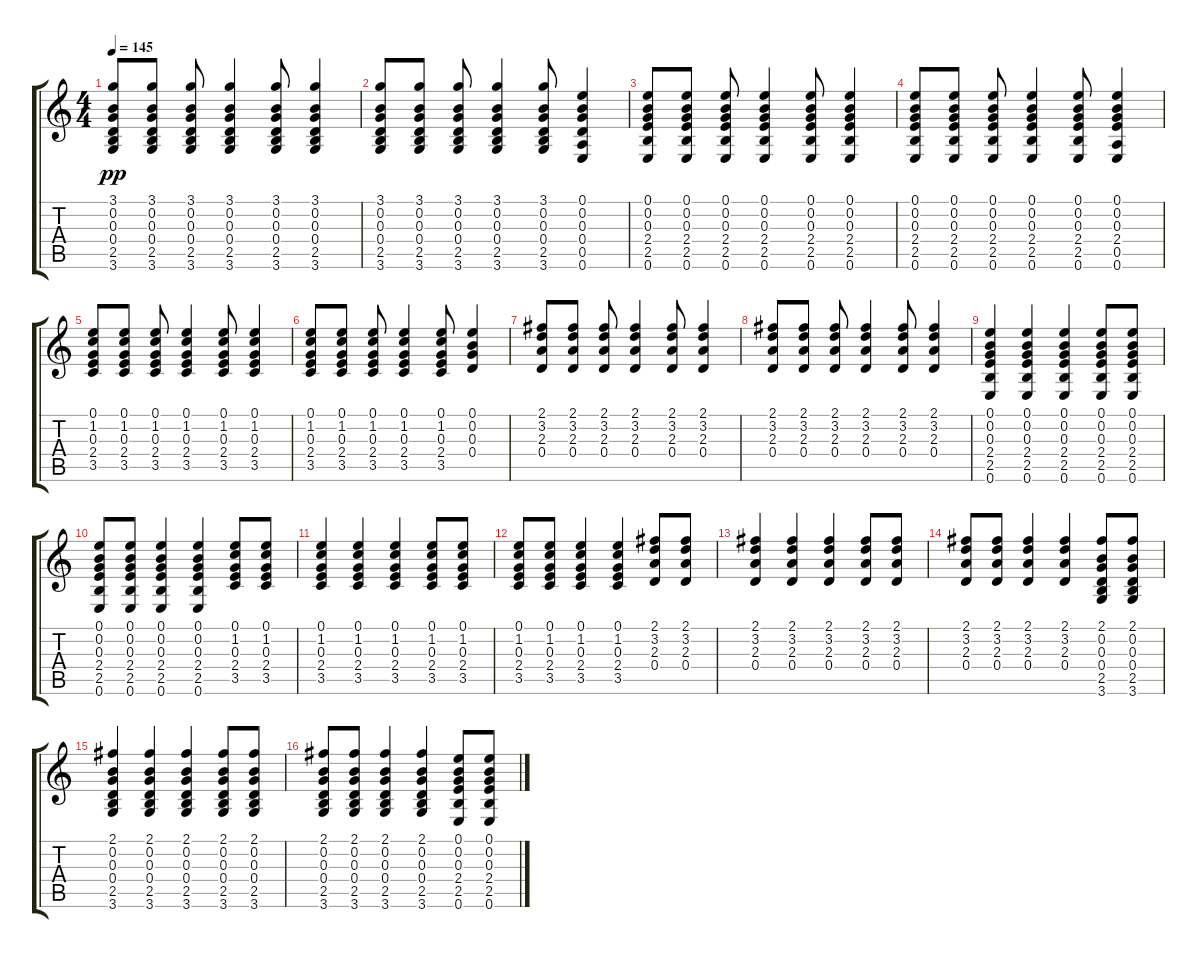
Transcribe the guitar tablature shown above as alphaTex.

\track "" {instrument overdrivenguitar}
\staff {score tabs}
\tuning (E4 B3 G3 D3 A2 E2) {hide}
\ts (4 4)
\tempo 145
\clef g2
\ks c
(3.1 0.2 0.3 0.4 2.5 3.6).8{dy pp} (3.1 0.2 0.3 0.4 2.5 3.6).8 (3.1 0.2 0.3 0.4 2.5 3.6).8 (3.1 0.2 0.3 0.4 2.5 3.6).4 (3.1 0.2 0.3 0.4 2.5 3.6).8 (3.1 0.2 0.3 0.4 2.5 3.6).4 |
(3.1 0.2 0.3 0.4 2.5 3.6).8 (3.1 0.2 0.3 0.4 2.5 3.6).8 (3.1 0.2 0.3 0.4 2.5 3.6).8 (3.1 0.2 0.3 0.4 2.5 3.6).4 (3.1 0.2 0.3 0.4 2.5 3.6).8 (0.1 0.2 0.3 0.4 0.5 0.6).4 |
(0.1 0.2 0.3 2.4 2.5 0.6).8 (0.1 0.2 0.3 2.4 2.5 0.6).8 (0.1 0.2 0.3 2.4 2.5 0.6).8 (0.1 0.2 0.3 2.4 2.5 0.6).4 (0.1 0.2 0.3 2.4 2.5 0.6).8 (0.1 0.2 0.3 2.4 2.5 0.6).4 |
(0.1 0.2 0.3 2.4 2.5 0.6).8 (0.1 0.2 0.3 2.4 2.5 0.6).8 (0.1 0.2 0.3 2.4 2.5 0.6).8 (0.1 0.2 0.3 2.4 2.5 0.6).4 (0.1 0.2 0.3 2.4 2.5 0.6).8 (0.1 0.2 0.3 2.4 0.5 0.6).4 |
(0.1 1.2 0.3 2.4 3.5).8 (0.1 1.2 0.3 2.4 3.5).8 (0.1 1.2 0.3 2.4 3.5).8 (0.1 1.2 0.3 2.4 3.5).4 (0.1 1.2 0.3 2.4 3.5).8 (0.1 1.2 0.3 2.4 3.5).4 |
(0.1 1.2 0.3 2.4 3.5).8 (0.1 1.2 0.3 2.4 3.5).8 (0.1 1.2 0.3 2.4 3.5).8 (0.1 1.2 0.3 2.4 3.5).4 (0.1 1.2 0.3 2.4 3.5).8 (0.1 0.2 0.3 0.4).4 |
(2.1 3.2 2.3 0.4).8 (2.1 3.2 2.3 0.4).8 (2.1 3.2 2.3 0.4).8 (2.1 3.2 2.3 0.4).4 (2.1 3.2 2.3 0.4).8 (2.1 3.2 2.3 0.4).4 |
(2.1 3.2 2.3 0.4).8 (2.1 3.2 2.3 0.4).8 (2.1 3.2 2.3 0.4).8 (2.1 3.2 2.3 0.4).4 (2.1 3.2 2.3 0.4).8 (2.1 3.2 2.3 0.4).4 |
(0.1 0.2 0.3 2.4 2.5 0.6).4 (0.1 0.2 0.3 2.4 2.5 0.6).4 (0.1 0.2 0.3 2.4 2.5 0.6).4 (0.1 0.2 0.3 2.4 2.5 0.6).8 (0.1 0.2 0.3 2.4 2.5 0.6).8 |
(0.1 0.2 0.3 2.4 2.5 0.6).8 (0.1 0.2 0.3 2.4 2.5 0.6).8 (0.1 0.2 0.3 2.4 2.5 0.6).4 (0.1 0.2 0.3 2.4 2.5 0.6).4 (0.1 1.2 0.3 2.4 3.5).8 (0.1 1.2 0.3 2.4 3.5).8 |
(0.1 1.2 0.3 2.4 3.5).4 (0.1 1.2 0.3 2.4 3.5).4 (0.1 1.2 0.3 2.4 3.5).4 (0.1 1.2 0.3 2.4 3.5).8 (0.1 1.2 0.3 2.4 3.5).8 |
(0.1 1.2 0.3 2.4 3.5).8 (0.1 1.2 0.3 2.4 3.5).8 (0.1 1.2 0.3 2.4 3.5).4 (0.1 1.2 0.3 2.4 3.5).4 (2.1 3.2 2.3 0.4).8 (2.1 3.2 2.3 0.4).8 |
(2.1 3.2 2.3 0.4).4 (2.1 3.2 2.3 0.4).4 (2.1 3.2 2.3 0.4).4 (2.1 3.2 2.3 0.4).8 (2.1 3.2 2.3 0.4).8 |
(2.1 3.2 2.3 0.4).8 (2.1 3.2 2.3 0.4).8 (2.1 3.2 2.3 0.4).4 (2.1 3.2 2.3 0.4).4 (2.1 0.2 0.3 0.4 2.5 3.6).8 (2.1 0.2 0.3 0.4 2.5 3.6).8 |
(2.1 0.2 0.3 0.4 2.5 3.6).4 (2.1 0.2 0.3 0.4 2.5 3.6).4 (2.1 0.2 0.3 0.4 2.5 3.6).4 (2.1 0.2 0.3 0.4 2.5 3.6).8 (2.1 0.2 0.3 0.4 2.5 3.6).8 |
(2.1 0.2 0.3 0.4 2.5 3.6).8 (2.1 0.2 0.3 0.4 2.5 3.6).8 (2.1 0.2 0.3 0.4 2.5 3.6).4 (2.1 0.2 0.3 0.4 2.5 3.6).4 (0.1 0.2 0.3 2.4 2.5 0.6).8 (0.1 0.2 0.3 2.4 2.5 0.6).8
